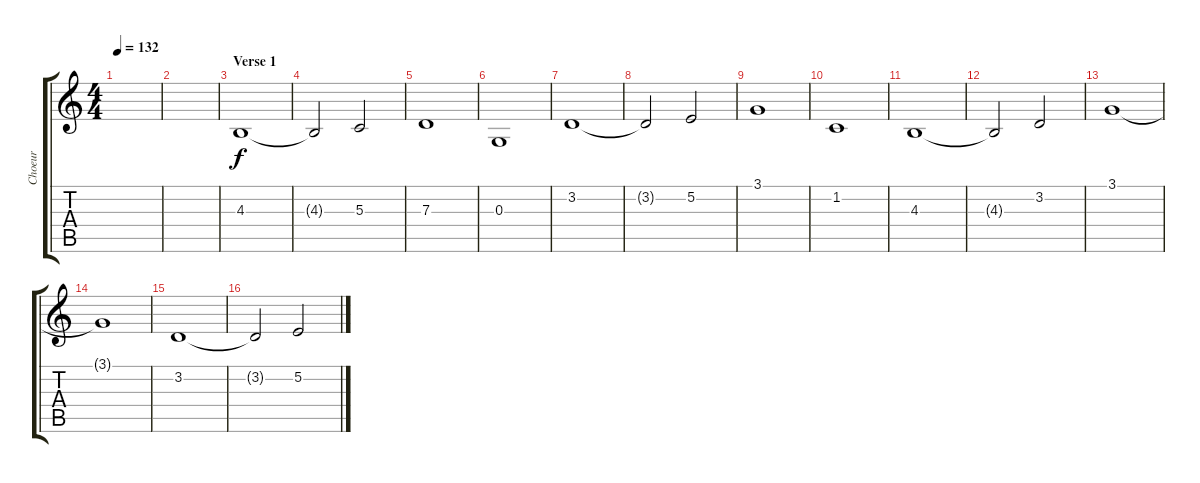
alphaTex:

\track ("Choeur" "Choeur") {instrument lead6voice}
\staff {score tabs}
\tuning (E4 B3 G3 D3 A2 E2) {hide}
\ts (4 4)
\tempo 132
\clef g2
\ks c
|
|
\section ("" "Verse 1")
4.3.1 |
4.3{t}.2 5.3.2 |
7.3.1 |
0.3.1 |
3.2.1 |
3.2{t}.2 5.2.2 |
3.1.1 |
1.2.1 |
4.3.1 |
4.3{t}.2 3.2.2 |
3.1.1 |
3.1{t}.1 |
3.2.1 |
3.2{t}.2 5.2.2
